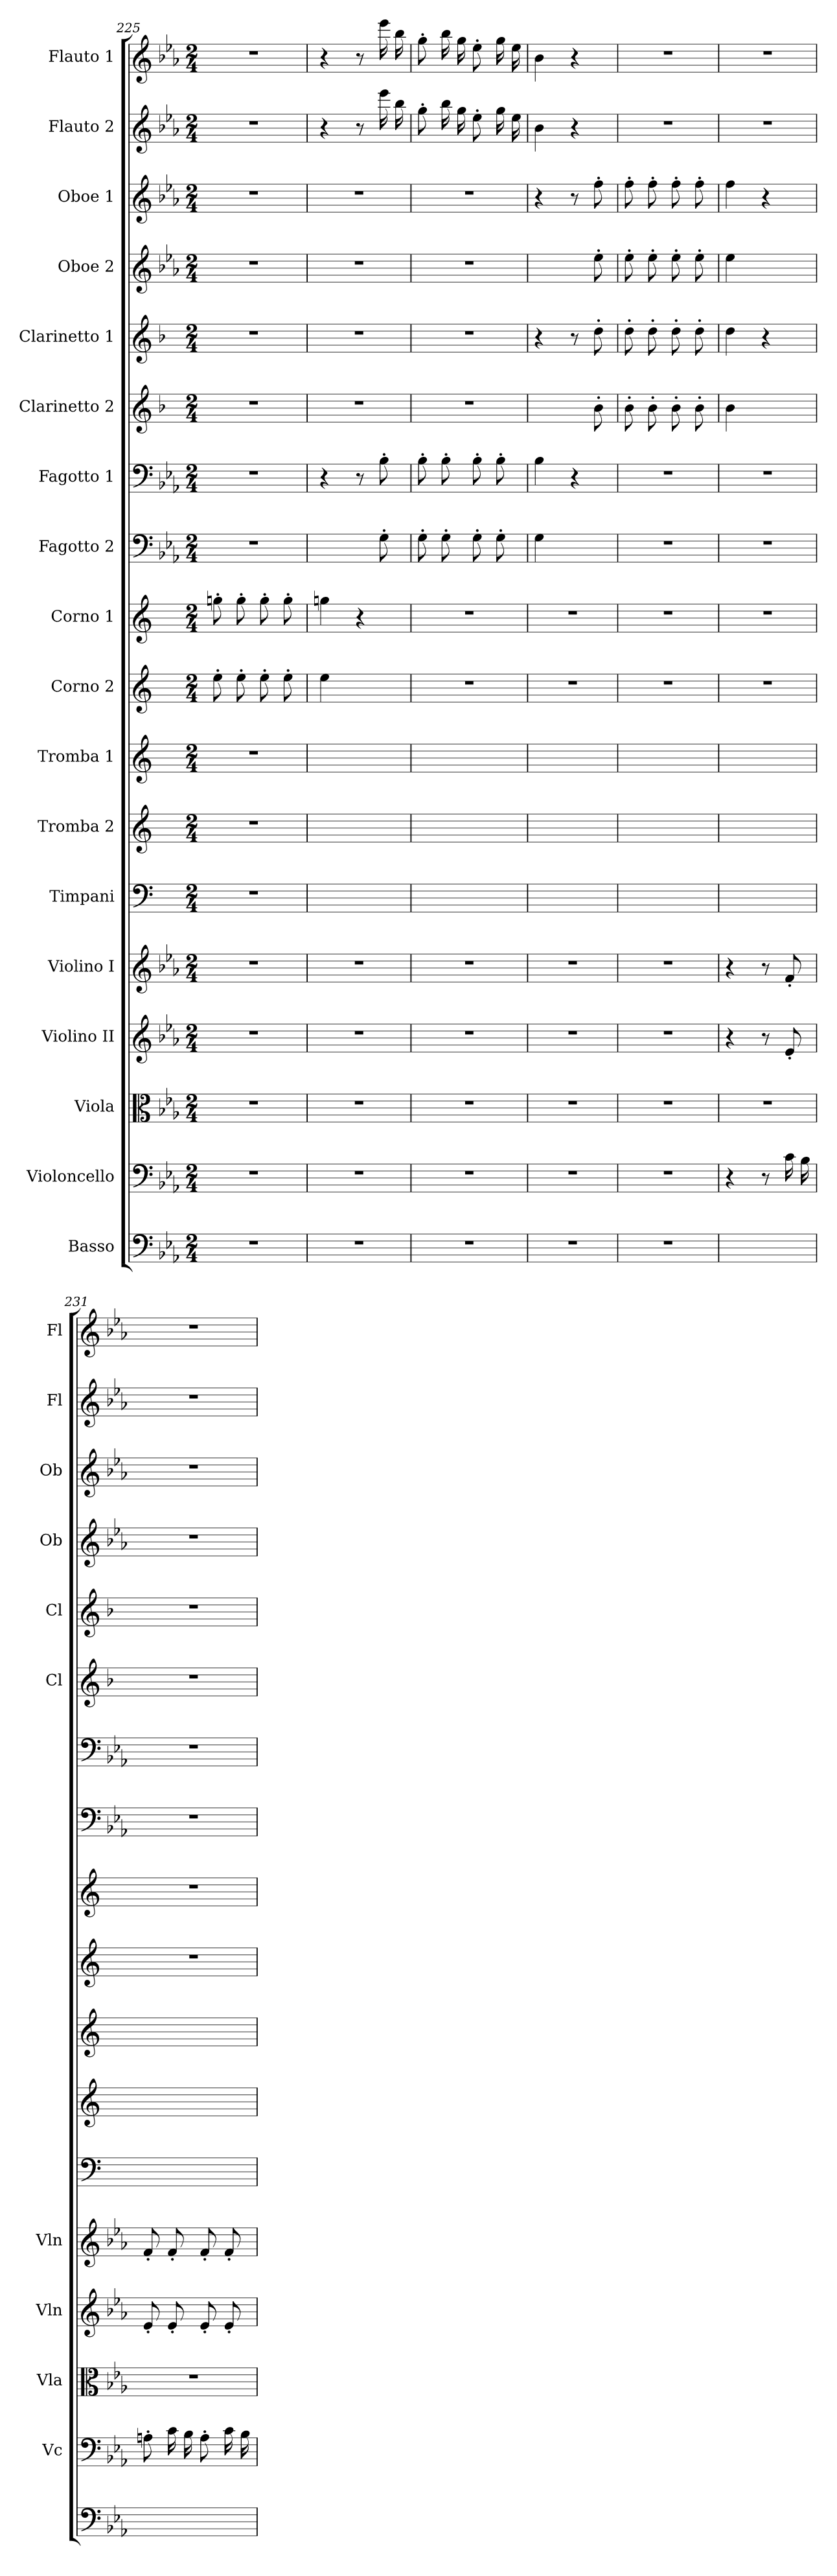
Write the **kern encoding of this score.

**kern	**kern	**kern	**kern	**kern	**kern	**kern	**kern	**kern	**kern	**kern	**kern	**kern	**kern	**kern	**kern	**kern	**kern
*part18	*part17	*part16	*part15	*part14	*part13	*part12	*part11	*part10	*part9	*part8	*part7	*part6	*part5	*part4	*part3	*part2	*part1
*staff18	*staff17	*staff16	*staff15	*staff14	*staff13	*staff12	*staff11	*staff10	*staff9	*staff8	*staff7	*staff6	*staff5	*staff4	*staff3	*staff2	*staff1
*I"Basso	*I"Violoncello	*I"Viola	*I"Violino II	*I"Violino I	*I"Timpani	*I"Tromba 2	*I"Tromba 1	*I"Corno 2	*I"Corno 1	*I"Fagotto 2	*I"Fagotto 1	*I"Clarinetto 2	*I"Clarinetto 1	*I"Oboe 2	*I"Oboe 1	*I"Flauto 2	*I"Flauto 1
*	*I'Vc	*I'Vla	*I'Vln	*I'Vln	*	*	*	*	*	*	*	*I'Cl	*I'Cl	*I'Ob	*I'Ob	*I'Fl	*I'Fl
*clefF4	*clefF4	*clefC3	*clefG2	*clefG2	*clefF4	*clefG2	*clefG2	*clefG2	*clefG2	*clefF4	*clefF4	*clefG2	*clefG2	*clefG2	*clefG2	*clefG2	*clefG2
*ITrd7c12	*	*	*	*	*	*ITrd-2c-3	*ITrd-2c-3	*ITrd5c9	*ITrd5c9	*	*	*ITrd1c2	*ITrd1c2	*	*	*	*
*k[b-e-a-]	*k[b-e-a-]	*k[b-e-a-]	*k[b-e-a-]	*k[b-e-a-]	*	*	*	*	*	*k[b-e-a-]	*k[b-e-a-]	*k[b-e-a-]	*k[b-e-a-]	*k[b-e-a-]	*k[b-e-a-]	*k[b-e-a-]	*k[b-e-a-]
*M2/4	*M2/4	*M2/4	*M2/4	*M2/4	*M2/4	*M2/4	*M2/4	*M2/4	*M2/4	*M2/4	*M2/4	*M2/4	*M2/4	*M2/4	*M2/4	*M2/4	*M2/4
=225	=225	=225	=225	=225	=225	=225	=225	=225	=225	=225	=225	=225	=225	=225	=225	=225	=225
2r	2r	2r	2r	2r	2r	2r	2r	8g'	8b-X'	2r	2r	2r	2r	2r	2r	2r	2r
.	.	.	.	.	.	.	.	8g'	8b-'	.	.	.	.	.	.	.	.
.	.	.	.	.	.	.	.	8g'	8b-'	.	.	.	.	.	.	.	.
.	.	.	.	.	.	.	.	8g'	8b-'	.	.	.	.	.	.	.	.
=226	=226	=226	=226	=226	=226	=226	=226	=226	=226	=226	=226	=226	=226	=226	=226	=226	=226
2r	2r	2r	2r	2r	2ryy	2ryy	2ryy	4g	4b-X	4ryy	4r	2r	2r	2r	2r	4r	4r
.	.	.	.	.	.	.	.	4ryy	4r	8ryy	8r	.	.	.	.	8r	8r
.	.	.	.	.	.	.	.	.	.	8G'	8B-'	.	.	.	.	16eee-	16eee-
.	.	.	.	.	.	.	.	.	.	.	.	.	.	.	.	16bb-	16bb-
=227	=227	=227	=227	=227	=227	=227	=227	=227	=227	=227	=227	=227	=227	=227	=227	=227	=227
2r	2r	2r	2r	2r	2ryy	2ryy	2ryy	2r	2r	8G'	8B-'	2r	2r	2r	2r	8gg'	8gg'
.	.	.	.	.	.	.	.	.	.	8G'	8B-'	.	.	.	.	16bb-	16bb-
.	.	.	.	.	.	.	.	.	.	.	.	.	.	.	.	16gg	16gg
.	.	.	.	.	.	.	.	.	.	8G'	8B-'	.	.	.	.	8ee-'	8ee-'
.	.	.	.	.	.	.	.	.	.	8G'	8B-'	.	.	.	.	16gg	16gg
.	.	.	.	.	.	.	.	.	.	.	.	.	.	.	.	16ee-	16ee-
=228	=228	=228	=228	=228	=228	=228	=228	=228	=228	=228	=228	=228	=228	=228	=228	=228	=228
2r	2r	2r	2r	2r	2ryy	2ryy	2ryy	2r	2r	4G	4B-	4ryy	4r	4ryy	4r	4b-	4b-
.	.	.	.	.	.	.	.	.	.	4ryy	4r	8ryy	8r	8ryy	8r	4r	4r
.	.	.	.	.	.	.	.	.	.	.	.	8a-'	8cc'	8ee-'	8ff'	.	.
=229	=229	=229	=229	=229	=229	=229	=229	=229	=229	=229	=229	=229	=229	=229	=229	=229	=229
2r	2r	2r	2r	2r	2ryy	2ryy	2ryy	2r	2r	2r	2r	8a-'	8cc'	8ee-'	8ff'	2r	2r
.	.	.	.	.	.	.	.	.	.	.	.	8a-'	8cc'	8ee-'	8ff'	.	.
.	.	.	.	.	.	.	.	.	.	.	.	8a-'	8cc'	8ee-'	8ff'	.	.
.	.	.	.	.	.	.	.	.	.	.	.	8a-'	8cc'	8ee-'	8ff'	.	.
=230	=230	=230	=230	=230	=230	=230	=230	=230	=230	=230	=230	=230	=230	=230	=230	=230	=230
2ryy	4r	2r	4r	4r	2ryy	2ryy	2ryy	2r	2r	2r	2r	4a-	4cc	4ee-	4ff	2r	2r
.	8r	.	8r	8r	.	.	.	.	.	.	.	4ryy	4r	4ryy	4r	.	.
.	16c	.	8e-'	8f'	.	.	.	.	.	.	.	.	.	.	.	.	.
.	16B-	.	.	.	.	.	.	.	.	.	.	.	.	.	.	.	.
=231	=231	=231	=231	=231	=231	=231	=231	=231	=231	=231	=231	=231	=231	=231	=231	=231	=231
2ryy	8An'	2r	8e-'	8f'	2ryy	2ryy	2ryy	2r	2r	2r	2r	2r	2r	2r	2r	2r	2r
.	16c	.	8e-'	8f'	.	.	.	.	.	.	.	.	.	.	.	.	.
.	16B-	.	.	.	.	.	.	.	.	.	.	.	.	.	.	.	.
.	8A'	.	8e-'	8f'	.	.	.	.	.	.	.	.	.	.	.	.	.
.	16c	.	8e-'	8f'	.	.	.	.	.	.	.	.	.	.	.	.	.
.	16B-	.	.	.	.	.	.	.	.	.	.	.	.	.	.	.	.
=	=	=	=	=	=	=	=	=	=	=	=	=	=	=	=	=	=
*-	*-	*-	*-	*-	*-	*-	*-	*-	*-	*-	*-	*-	*-	*-	*-	*-	*-
